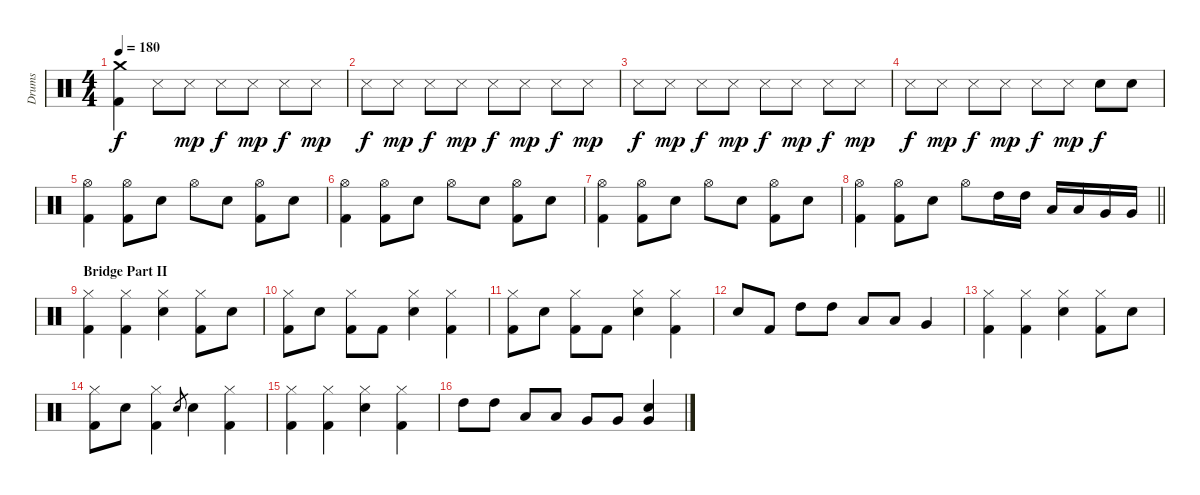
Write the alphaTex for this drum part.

\track ("Drums" "Drums") {instrument percussion}
\staff {score}
\articulation defaults
\ts (4 4)
\tempo 180
\clef neutral
\ks c
("Crash medium (hit)" "Kick (hit) 2").4{dy f} "Snare (side stick) 3".8 "Snare (side stick) 3".8{dy mp} "Snare (side stick) 3".8{dy f} "Snare (side stick) 3".8{dy mp} "Snare (side stick) 3".8{dy f} "Snare (side stick) 3".8{dy mp} |
"Snare (side stick) 3".8{dy f} "Snare (side stick) 3".8{dy mp} "Snare (side stick) 3".8{dy f} "Snare (side stick) 3".8{dy mp} "Snare (side stick) 3".8{dy f} "Snare (side stick) 3".8{dy mp} "Snare (side stick) 3".8{dy f} "Snare (side stick) 3".8{dy mp} |
"Snare (side stick) 3".8{dy f} "Snare (side stick) 3".8{dy mp} "Snare (side stick) 3".8{dy f} "Snare (side stick) 3".8{dy mp} "Snare (side stick) 3".8{dy f} "Snare (side stick) 3".8{dy mp} "Snare (side stick) 3".8{dy f} "Snare (side stick) 3".8{dy mp} |
"Snare (side stick) 3".8{dy f} "Snare (side stick) 3".8{dy mp} "Snare (side stick) 3".8{dy f} "Snare (side stick) 3".8{dy mp} "Snare (side stick) 3".8{dy f} "Snare (side stick) 3".8{dy mp} "Electric Snare (hit)".8{dy f} "Electric Snare (hit)".8 |
("Hi-Hat (open)" "Kick (hit) 2").4 ("Hi-Hat (open)" "Kick (hit) 2").8 "Electric Snare (hit)".8 "Hi-Hat (open)".8 "Electric Snare (hit)".8 ("Hi-Hat (open)" "Kick (hit) 2").8 "Electric Snare (hit)".8 |
("Hi-Hat (open)" "Kick (hit) 2").4 ("Hi-Hat (open)" "Kick (hit) 2").8 "Electric Snare (hit)".8 "Hi-Hat (open)".8 "Electric Snare (hit)".8 ("Hi-Hat (open)" "Kick (hit) 2").8 "Electric Snare (hit)".8 |
("Hi-Hat (open)" "Kick (hit) 2").4 ("Hi-Hat (open)" "Kick (hit) 2").8 "Electric Snare (hit)".8 "Hi-Hat (open)".8 "Electric Snare (hit)".8 ("Hi-Hat (open)" "Kick (hit) 2").8 "Electric Snare (hit)".8 |
\barLineRight lightlight
("Hi-Hat (open)" "Kick (hit) 2").4 ("Hi-Hat (open)" "Kick (hit) 2").8 "Electric Snare (hit)".8 "Hi-Hat (open)".8 "High Tom (hit)".16 "High Tom (hit)".16 "Low Tom (hit)".16 "Low Tom (hit)".16 "Very Low Tom (hit)".16 "Very Low Tom (hit)".16 |
\section ("" "Bridge Part II")
("Hi-Hat (closed)" "Kick (hit) 2").4 ("Hi-Hat (closed)" "Kick (hit) 2").4 ("Hi-Hat (closed)" "Electric Snare (hit)").4 ("Hi-Hat (closed)" "Kick (hit) 2").8 "Electric Snare (hit)".8 |
("Hi-Hat (closed)" "Kick (hit) 2").8 "Electric Snare (hit)".8 ("Hi-Hat (closed)" "Kick (hit) 2").8 "Kick (hit) 2".8 ("Hi-Hat (closed)" "Electric Snare (hit)").4 ("Hi-Hat (closed)" "Kick (hit) 2").4 |
("Hi-Hat (closed)" "Kick (hit) 2").8 "Electric Snare (hit)".8 ("Hi-Hat (closed)" "Kick (hit) 2").8 "Kick (hit) 2".8 ("Hi-Hat (closed)" "Electric Snare (hit)").4 ("Hi-Hat (closed)" "Kick (hit) 2").4 |
"Electric Snare (hit)".8 "Kick (hit) 2".8 "High Tom (hit)".8 "High Tom (hit)".8 "Low Tom (hit)".8 "Low Tom (hit)".8 "Very Low Tom (hit)".4 |
("Hi-Hat (closed)" "Kick (hit) 2").4 ("Hi-Hat (closed)" "Kick (hit) 2").4 ("Hi-Hat (closed)" "Electric Snare (hit)").4 ("Hi-Hat (closed)" "Kick (hit) 2").8 "Electric Snare (hit)".8 |
("Hi-Hat (closed)" "Kick (hit) 2").8 "Electric Snare (hit)".8 ("Hi-Hat (closed)" "Kick (hit) 2").4 "Electric Snare (hit)".8{gr} "Electric Snare (hit)".4 ("Hi-Hat (closed)" "Kick (hit) 2").4 |
("Hi-Hat (closed)" "Kick (hit) 2").4 ("Hi-Hat (closed)" "Kick (hit) 2").4 ("Hi-Hat (closed)" "Electric Snare (hit)").4 ("Hi-Hat (closed)" "Kick (hit) 2").4 |
"High Tom (hit)".8 "High Tom (hit)".8 "Low Tom (hit)".8 "Low Tom (hit)".8 "Very Low Tom (hit)".8 "Very Low Tom (hit)".8 ("Electric Snare (hit)" "Very Low Tom (hit)").4
